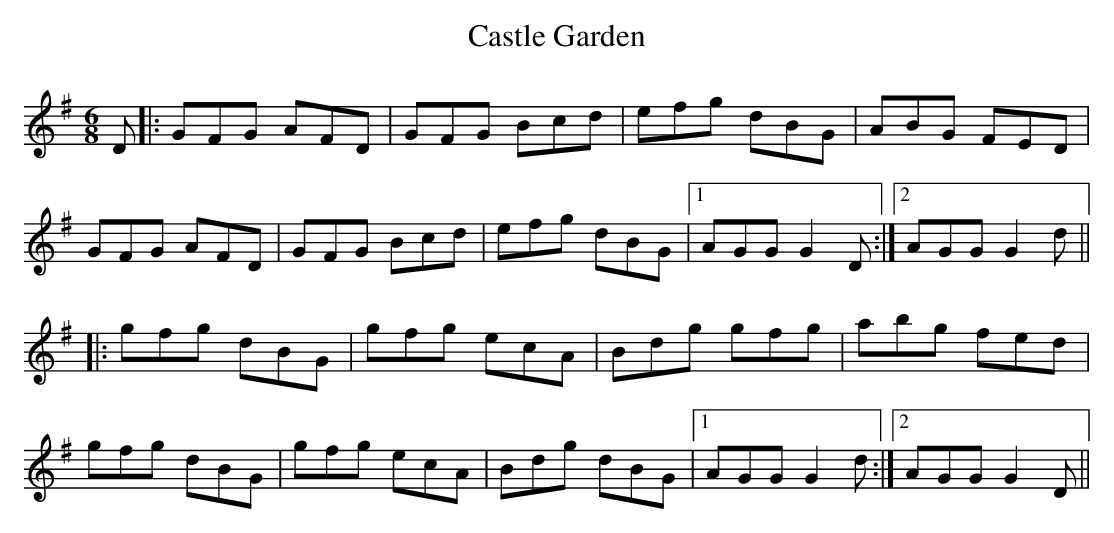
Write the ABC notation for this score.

X:1
T: Castle Garden
M: 6/8
L: 1/8
K: Gmaj
D|:GFG AFD|GFG Bcd|efg dBG|ABG FED|
GFG AFD|GFG Bcd|efg dBG|1 AGG G2D:|2 AGG G2d||
|:gfg dBG|gfg ecA|Bdg gfg|abg fed|
gfg dBG|gfg ecA|Bdg dBG|1 AGG G2d:|2 AGG G2D||
